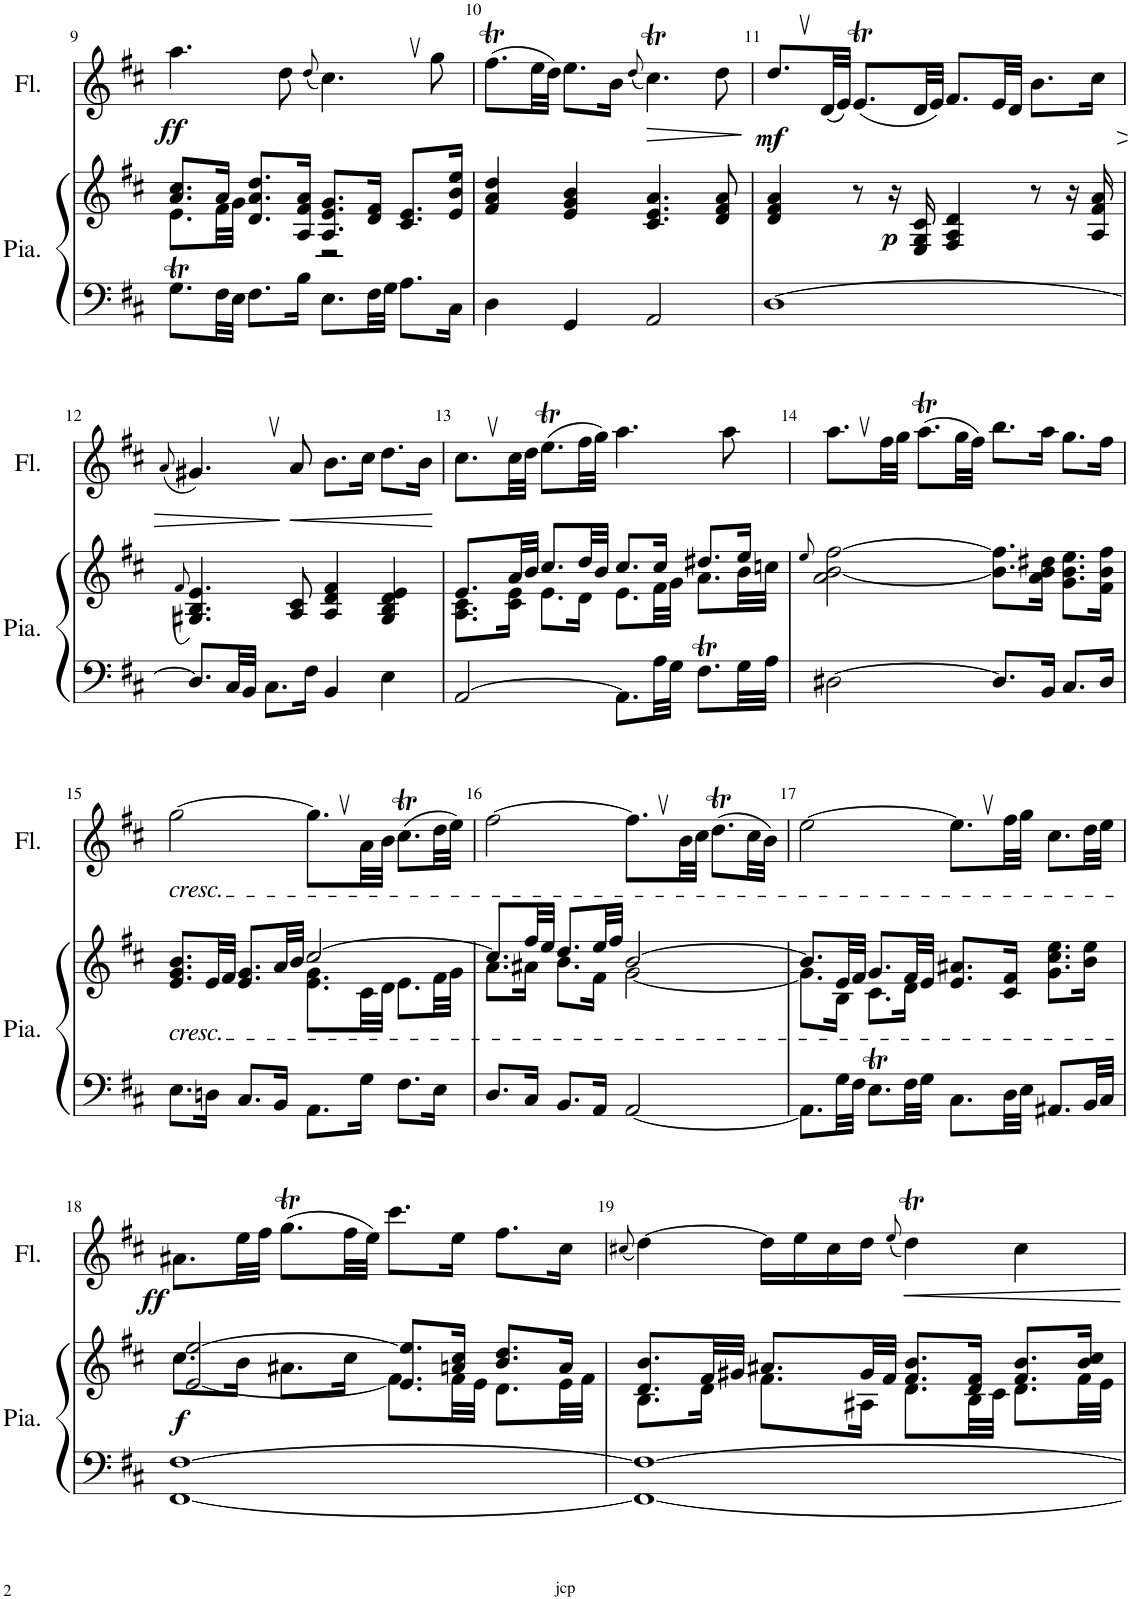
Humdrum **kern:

**kern	**kern	**dynam	**kern	**dynam
*part2	*part2	*part2	*part1	*part1
*staff3	*staff2	*staff2/3	*staff1	*staff1
*I"Piano	*	*	*I"Flûte	*
*I'Pia.	*	*	*I'Fl.	*
!!LO:PB:g=z
*clefF4	*clefG2	*	*clefG2	*
*k[f#c#]	*k[f#c#]	*	*k[f#c#]	*
*M4/4	*M4/4	*	*M4/4	*
*met(c)	*met(c)	*	*met(c)	*
=9	=9	=9	=9	=9
*	*^	*	*	*
!	!	!	!	!	!LO:DY:b
8.GT\L	8.a/ 8.cc#/L	8.e\L	.	4.aa\	ff
32F#\LL	16a/Jk	32f#\LL	.	.	.
32E\JJJ	.	32g\JJJ	.	.	.
8.F#\L	8.d/ 8.a/ 8.dd/L	4ryy	.	.	.
.	.	.	.	8dd\	.
16B\Jk	16A/ 16f#/ 16a/Jk	.	.	.	.
.	.	.	.	(8qdd/	.
8.E\L	8.A/ 8.e/ 8.g/L	2r	.	4.cc#,\)	.
32F#\LL	16d/ 16f#/Jk	.	.	.	.
32G\JJJ	.	.	.	.	.
8.A\L	8.c#/ 8.e/L	.	.	.	.
.	.	.	.	8gg\	.
16C#\Jk	16e/ 16b/ 16ee/Jk	.	.	.	.
*	*v	*v	*	*	*
=10	=10	=10	=10	=10
4D\	4f#/ 4a/ 4dd/	.	(8.ff#t\L	.
.	.	.	32ee\LL	.
.	.	.	32dd\JJJ)	.
4GG/	4e/ 4g/ 4b/	.	8.ee\L	.
.	.	.	16b\Jk	.
.	.	.	(8qdd/	.
2AA/	4.c#/ 4.e/ 4.a/	.	4.cc#t\)	.
.	8d/ 8f#/ 8a/	.	8dd\	.
=11	=11	=11	=11	=11
!	!	!	!	!LO:DY:b
[1D	4d/ 4f#/ 4a/	.	8.dd,/L	mf
.	.	.	(32d/LL	.
.	.	.	32e/JJJ)	.
.	8r	.	(8.eT/L	.
!	!	!LO:DY:b	!	!
.	16r	p	.	.
.	16E/ 16G/ 16c#/	.	32d/LL	.
.	.	.	32e/JJJ)	.
.	4F#/ 4A/ 4d/	.	8.f#/L	.
.	.	.	32e/LL	.
.	.	.	32d/JJJ	.
.	8r	.	8.b\L	.
.	16r	.	.	.
!	!	!	!	!LO:HP:b
.	16A/ 16f#/ 16a/	.	16cc#\Jk	>
!!LO:LB:g=z
=12	=12	=12	=12	=12
.	(8qf#/	.	(8qa/	.
8.D/L]	4.G#X/ 4.B/ 4.e/)	.	4.g#X,/)	.
32C#/LL	.	.	.	.
32BB/JJJ	.	.	.	.
8.C#\L	.	.	.	.
!	!	!	!	!LO:HP:n=1:b
.	8A/ 8c#/	.	8a/	] <
16F#\Jk	.	.	.	.
4BB/	4A/ 4d/ 4f#/	.	8.b\L	.
.	.	.	16cc#\Jk	.
4E\	4G#/ 4B/ 4d/ 4e/	.	8.dd\L	.
.	.	.	16b\Jk	.
.	.	.	.	[
=13	=13	=13	=13	=13
*	*^	*	*	*
[2AA/	8.e/L	8.A\ 8.c#\L	.	8.cc#,\L	.
.	32a/LL	16c#\ 16e\Jk	.	32cc#\LL	.
.	32b/JJJ	.	.	32dd\JJJ	.
.	8.cc#/L	8.e\L	.	(8.eeT\L	.
.	32dd/LL	16d\Jk	.	32ff#\LL	.
.	32b/JJJ	.	.	32gg\JJJ)	.
8.AA\L]	8.cc#/L	8.e\L	.	4.aa\	.
32A\LL	16cc#/Jk	32f#\LL	.	.	.
32G\JJJ	.	32g\JJJ	.	.	.
8.F#t\L	8.dd#X/L	8.a\L	.	.	.
.	.	.	.	8aa\	.
32G\LL	16ee/Jk	32b\LL	.	.	.
32A\JJJ	.	32ccn\JJJ	.	.	.
*	*v	*v	*	*	*
=14	=14	=14	=14	=14
.	8qee/	.	.	.
[2D#X\	2a\ [2b\ [2ff#\	.	8.aa,\L	.
.	.	.	32ff#\LL	.
.	.	.	32gg\JJJ	.
.	.	.	(8.aaT\L	.
.	.	.	32gg\LL	.
.	.	.	32ff#\JJJ)	.
8.D#/L]	8.b\] 8.ff#\]L	.	8.bb\L	.
16BB/Jk	16a\ 16b\ 16dd#X\Jk	.	16aa\Jk	.
8.C#/L	8.g\ 8.b\ 8.ee\L	.	8.gg\L	.
16D#/Jk	16f#\ 16b\ 16ff#\Jk	.	16ff#\Jk	.
!!LO:LB:g=z
=15	=15	=15	=15	=15
*	*^	*	*	*
!	!	!	!	!LO:TX:b:i:t=cresc.	!
!	!LO:TX:b:i:t=cresc.	!	!	!	!
8.E\L	8.e/ 8.g/ 8.b/L	2ryy	.	[2gg\	.
16Dn\Jk	32e/LL	.	.	.	.
.	32f#/JJJ	.	.	.	.
8.C#/L	8.e/ 8.g/L	.	.	.	.
16BB/Jk	32a/LL	.	.	.	.
.	32b/JJJ	.	.	.	.
8.AA\L	[2cc#/	8.e\ 8.g\L	.	8.gg,\L]	.
16G\Jk	.	32c#\LL	.	32a\LL	.
.	.	32d\JJJ	.	32b\JJJ	.
8.F#\L	.	8.e\L	.	(8.cc#t\L	.
16E\Jk	.	32f#\LL	.	32dd\LL	.
.	.	32g\JJJ	.	32ee\JJJ)	.
=16	=16	=16	=16	=16	=16
8.D/L	8.cc#/L]	8.a\L	.	[2ff#\	.
16C#/Jk	32ff#/LL	16a#X\Jk	.	.	.
.	32ee/JJJ	.	.	.	.
8.BB/L	8.dd/L	8.b\L	.	.	.
16AA/Jk	32ee/LL	16f#\Jk	.	.	.
.	32ff#/JJJ	.	.	.	.
[<2AA/	[2b/	[2g\	.	8.ff#,\L]	.
.	.	.	.	32b\LL	.
.	.	.	.	32cc#\JJJ	.
.	.	.	.	(8.ddT\L	.
.	.	.	.	32cc#\LL	.
.	.	.	.	32b\JJJ)	.
=17	=17	=17	=17	=17	=17
8.AA\L]	8.b/L]	8.g\L]	.	[2ee\	.
32G\LL	32e/LL	16B\Jk	.	.	.
32F#\JJJ	32f#/JJJ	.	.	.	.
8.ET\L	8.g/L	8.c#\L	.	.	.
32F#\LL	32f#/LL	16d\Jk	.	.	.
32G\JJJ	32e/JJJ	.	.	.	.
8.C#\L	8.e/ 8.a#X/L	2ryy	.	8.ee,\L]	.
32D\LL	16c#/ 16f#/Jk	.	.	32ff#\LL	.
32E\JJJ	.	.	.	32gg\JJJ	.
8.AA#X/L	8.g\ 8.cc#\ 8.ee\L	.	.	8.cc#\L	.
32BB/LL	16b\ 16ee\Jk	.	.	32dd\LL	.
32C#/JJJ	.	.	.	32ee\JJJ	.
!!LO:LB:g=z
=18	=18	=18	=18	=18	=18
!	!	!	!LO:DY:b	!	!LO:DY:b
[1FF# [1F#	[<2e/ [2ee/	8.cc#\L	f	8.a#X\L	ff
.	.	16b\Jk	.	32ee\LL	.
.	.	.	.	32ff#\JJJ	.
.	.	8.a#X\L	.	(8.ggT\L	.
.	.	16cc#\Jk	.	32ff#\LL	.
.	.	.	.	32ee\JJJ)	.
.	8.e/] 8.ee/]L	8.f#\L	.	8.ccc#\L	.
.	16an/ 16cc#/Jk	32f#\LL	.	16ee\Jk	.
.	.	32e\JJJ	.	.	.
.	8.b/ 8.dd/L	8.d\L	.	8.ff#\L	.
.	16a/Jk	32e\LL	.	16cc#\Jk	.
.	.	32f#\JJJ	.	.	.
=19	=19	=19	=19	=19	=19
.	.	.	.	(8qcc#X/	.
1FF#_ 1F#_	8.d/ 8.b/L	8.B\L	.	[4dd\)	.
.	32f#/LL	16d\Jk	.	.	.
.	32g#X/JJJ	.	.	.	.
.	8.a#X/L	8.f#\L	.	16dd\LL]	.
.	.	.	.	16ee\	.
.	.	.	.	16cc#\	.
.	32g#/LL	16A#X\Jk	.	16dd\JJ	.
.	32f#/JJJ	.	.	.	.
.	.	.	.	(8qee/	.
.	8.f#/ 8.b/L	8.d\L	.	4ddT\)	.
.	16d/ 16f#/Jk	32B\LL	.	.	.
.	.	32c#\JJJ	.	.	.
.	8.f#/ 8.b/L	8.d\L	.	4cc#\	.
.	16b/ 16cc#/Jk	32f#\LL	.	.	.
.	.	32e\JJJ	.	.	.
*	*v	*v	*	*	*
=	=	=	=	=
*-	*-	*-	*-	*-
